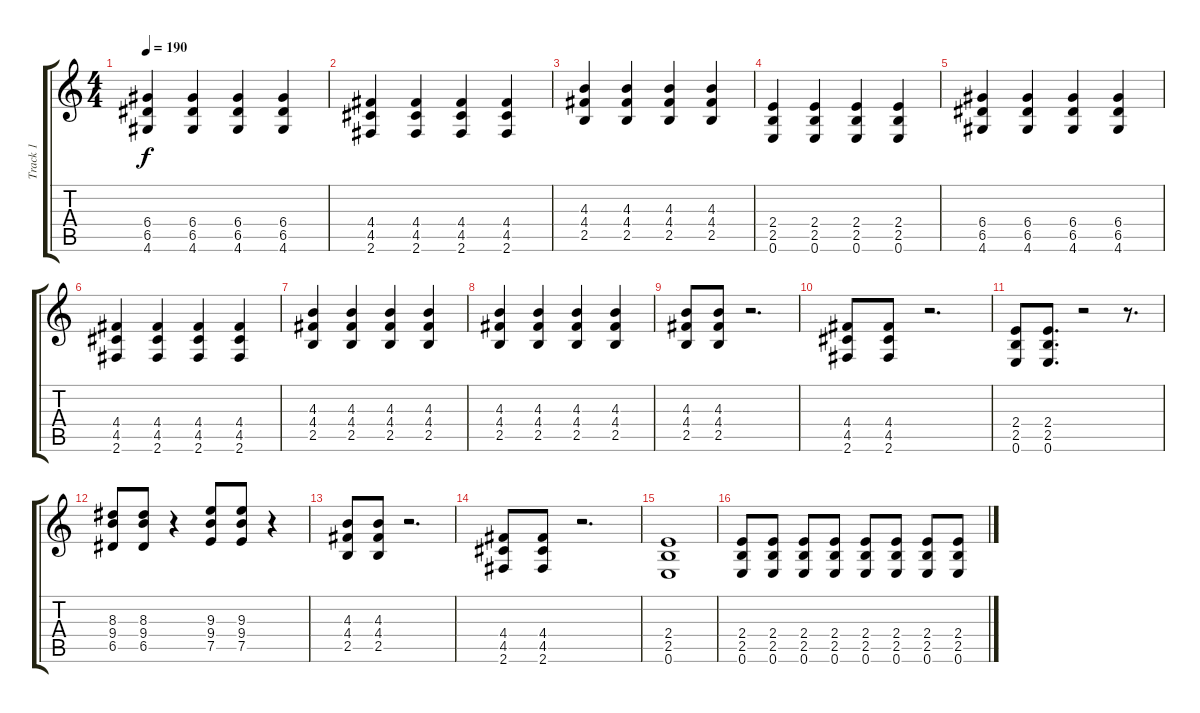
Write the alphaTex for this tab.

\track ("Track 1" "Track 1") {instrument acousticguitarsteel}
\staff {score tabs}
\tuning (E4 B3 G3 D3 A2 E2) {hide}
\ts (4 4)
\tempo 190
\clef g2
\ks c
(6.4 6.5 4.6).4{dy f} (6.4 6.5 4.6).4 (6.4 6.5 4.6).4 (6.4 6.5 4.6).4 |
(4.4 4.5 2.6).4 (4.4 4.5 2.6).4 (4.4 4.5 2.6).4 (4.4 4.5 2.6).4 |
(4.3 4.4 2.5).4 (4.3 4.4 2.5).4 (4.3 4.4 2.5).4 (4.3 4.4 2.5).4 |
(2.4 2.5 0.6).4 (2.4 2.5 0.6).4 (2.4 2.5 0.6).4 (2.4 2.5 0.6).4 |
(6.4 6.5 4.6).4 (6.4 6.5 4.6).4 (6.4 6.5 4.6).4 (6.4 6.5 4.6).4 |
(4.4 4.5 2.6).4 (4.4 4.5 2.6).4 (4.4 4.5 2.6).4 (4.4 4.5 2.6).4 |
(4.3 4.4 2.5).4 (4.3 4.4 2.5).4 (4.3 4.4 2.5).4 (4.3 4.4 2.5).4 |
(4.3 4.4 2.5).4 (4.3 4.4 2.5).4 (4.3 4.4 2.5).4 (4.3 4.4 2.5).4 |
(4.3 4.4 2.5).8 (4.3 4.4 2.5).8 r.2{d} |
(4.4 4.5 2.6).8 (4.4 4.5 2.6).8 r.2{d} |
(2.4 2.5 0.6).8 (2.4 2.5 0.6).8{d} r.2 r.8{d} |
(8.3 9.4 6.5).8 (8.3 9.4 6.5).8 r.4 (9.3 9.4 7.5).8 (9.3 9.4 7.5).8 r.4 |
(4.3 4.4 2.5).8 (4.3 4.4 2.5).8 r.2{d} |
(4.4 4.5 2.6).8 (4.4 4.5 2.6).8 r.2{d} |
(2.4 2.5 0.6).1 |
(2.4 2.5 0.6).8 (2.4 2.5 0.6).8 (2.4 2.5 0.6).8 (2.4 2.5 0.6).8 (2.4 2.5 0.6).8 (2.4 2.5 0.6).8 (2.4 2.5 0.6).8 (2.4 2.5 0.6).8
